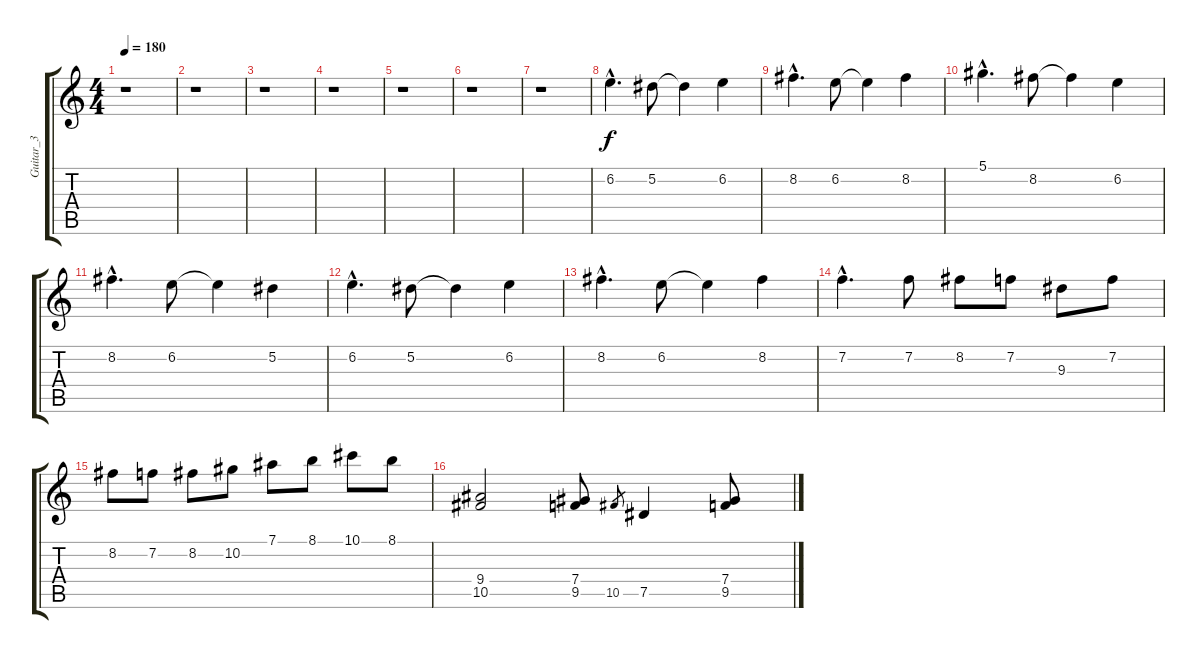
\track ("Guitar_3" "Guitar_3") {instrument distortionguitar}
\staff {score tabs}
\tuning (Eb4 Bb3 Gb3 Db3 Ab2 Eb2) {hide}
\ts (4 4)
\tempo 180
\clef g2
\ks c
r.1{dy f} |
r.1 |
r.1 |
r.1 |
r.1 |
r.1 |
r.1 |
6.2{hac}.4{d} 5.2.8 5.2{t}.4 6.2.4 |
8.2{hac}.4{d} 6.2.8 6.2{t}.4 8.2.4 |
5.1{hac}.4{d} 8.2.8 8.2{t}.4 6.2.4 |
8.2{hac}.4{d} 6.2.8 6.2{t}.4 5.2.4 |
6.2{hac}.4{d} 5.2.8 5.2{t}.4 6.2.4 |
8.2{hac}.4{d} 6.2.8 6.2{t}.4 8.2.4 |
7.2{hac}.4{d} 7.2.8 8.2.8 7.2.8 9.3.8 7.2.8 |
8.2.8 7.2.8 8.2.8 10.2.8 7.1.8 8.1.8 10.1.8 8.1.8 |
(9.4 10.5).2 (7.4 9.5).8 10.5.8{gr} 7.5.4 (7.4 9.5).8
